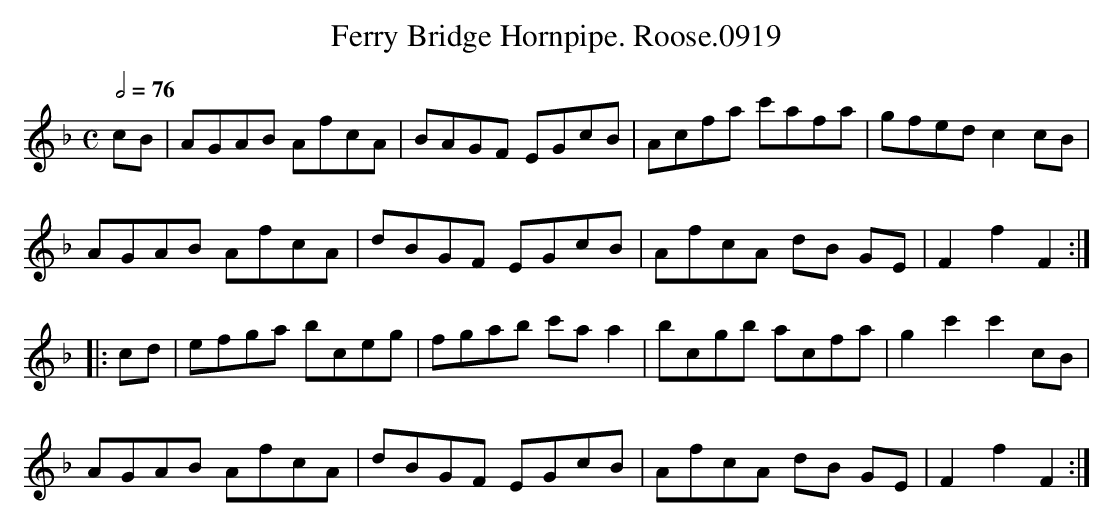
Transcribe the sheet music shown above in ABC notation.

X:1
T:Ferry Bridge Hornpipe. Roose.0919
Q:1/2=76
M:C
L:1/8
K:F
cB|AGAB AfcA|BAGF EGcB|Acfa c'afa|gfed c2cB|
AGAB AfcA|dBGF EGcB|AfcA dB GE|F2f2 F2:|
|:cd|efga bceg|fgab c'aa2|bcgb acfa|g2c'2 c'2cB|
AGAB AfcA|dBGF EGcB|AfcA dB GE|F2f2 F2:|
